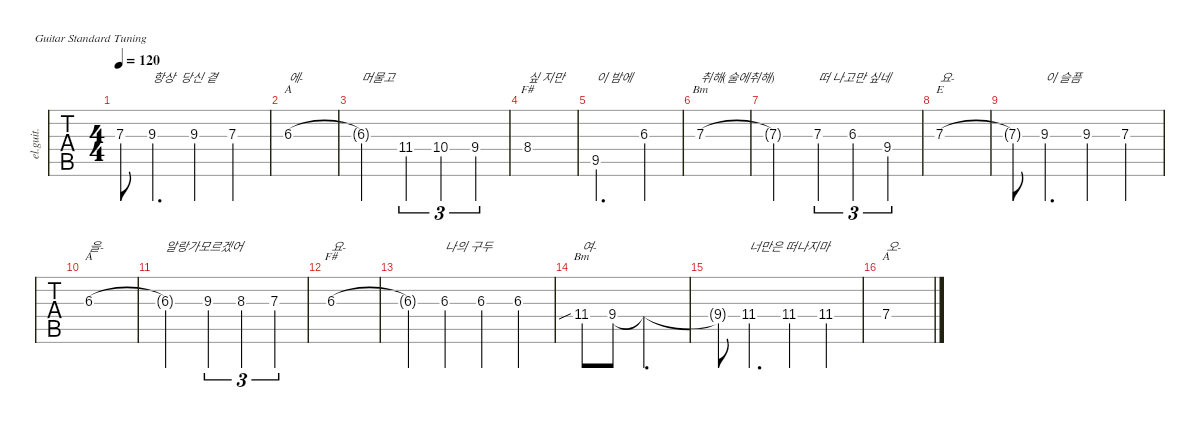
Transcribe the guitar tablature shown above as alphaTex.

\defaultSystemsLayout 4
\hideDynamics
\bracketExtendMode nobrackets
\track ("Clean Guitar" "el.guit.") {instrument electricguitarclean}
\staff {tabs}
\tuning (E4 B3 G3 D3 A2 E2)
\chord ("A" x x x 2 0 x) {showdiagram false showfingering false}
\chord ("F#" x x x x 4 2) {showdiagram false showfingering false}
\chord ("Bm" x x x 4 2 x) {showdiagram false showfingering false}
\chord ("E" x x x x 2 0) {showdiagram false showfingering false}
\chord ("A" x 2 2 2 0 x) {showdiagram false showfingering false barre (2 2)}
\ts (4 4)
\tempo 120
\clef g2
\ks c
7.3{t}.8{dy mf} 9.3.4{d txt "항상  당신 곁"} 9.3.4 7.3.4 |
6.3{acc #}.1{ch "A" txt "에-"} |
6.3{t acc #}.2{txt "머물고"} 11.4{acc #}.4{tu (3 2)} 10.4.4{tu (3 2)} 9.4.4{tu (3 2)} |
8.4{acc #}.1{ch "F#" txt "싶 지만"} |
9.5{acc #}.2{d txt "이 밤에"} 6.3{acc #}.4 |
7.3.1{ch "Bm" txt "취해(술에취해)"} |
7.3{t}.2 7.3.4{tu (3 2) txt "떠 나고만 싶네"} 6.3{acc #}.4{tu (3 2)} 9.4.4{tu (3 2)} |
7.3.1{ch "E" txt "요-"} |
7.3{t}.8 9.3.4{d txt "이 슬픔"} 9.3.4 7.3.4 |
6.3{acc #}.1{ch "A" txt "을-"} |
6.3{t acc #}.2{txt "알랑가모르겠어"} 9.3.4{tu (3 2)} 8.3{acc #}.4{tu (3 2)} 7.3.4{tu (3 2)} |
6.3{acc #}.1{ch "F#" txt "요-"} |
6.3{t acc #}.4 6.3{acc #}.4{txt "나의 구두"} 6.3{acc #}.4 6.3{acc #}.4 |
11.4{sib acc #}.8{ch "Bm" txt "여-"} 9.4.8 9.4{t}.2{d} |
9.4{t}.8 11.4{acc #}.4{d txt "너만은 떠나지마"} 11.4{acc #}.4 11.4{acc #}.4 |
7.4.1{ch "A" txt "오-"}
